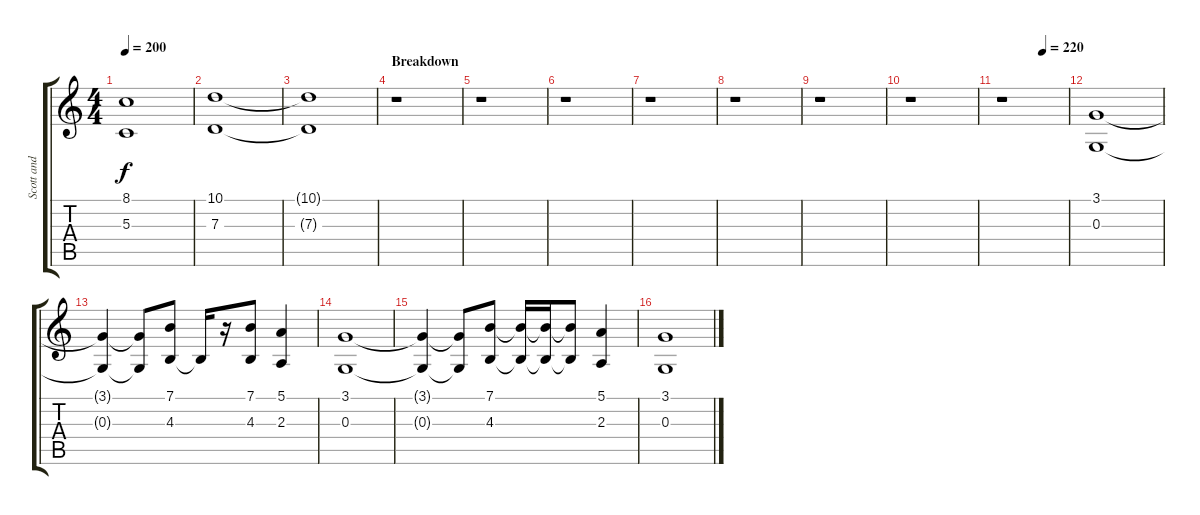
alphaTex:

\track ("Scott and Tavis (Trumpet)" "Scott and ") {instrument trumpet}
\staff {score tabs}
\tuning (E4 B3 G3 D3 A2 E2) {hide}
\ts (4 4)
\tempo 200
\clef g2
\ks c
(8.1 5.3).1{dy f} |
(10.1 7.3).1 |
(10.1{t} 7.3{t}).1 |
\section ("" "Breakdown")
r.1 |
r.1 |
r.1 |
r.1 |
r.1 |
r.1 |
r.1 |
\tempo (220 0.625)
r.1 |
(3.1 0.3).1 |
(3.1{t} 0.3{t}).4 (3.1{t} 0.3{t}).8 (7.1 4.3).8 4.3{t}.16 r.16 (7.1 4.3).8 (5.1 2.3).4 |
(3.1 0.3).1 |
(3.1{t} 0.3{t}).4 (3.1{t} 0.3{t}).8 (7.1 4.3).8 (7.1{t} 4.3{t}).16 (7.1{t} 4.3{t}).16 (7.1{t} 4.3{t}).8 (5.1 2.3).4 |
(3.1 0.3).1
